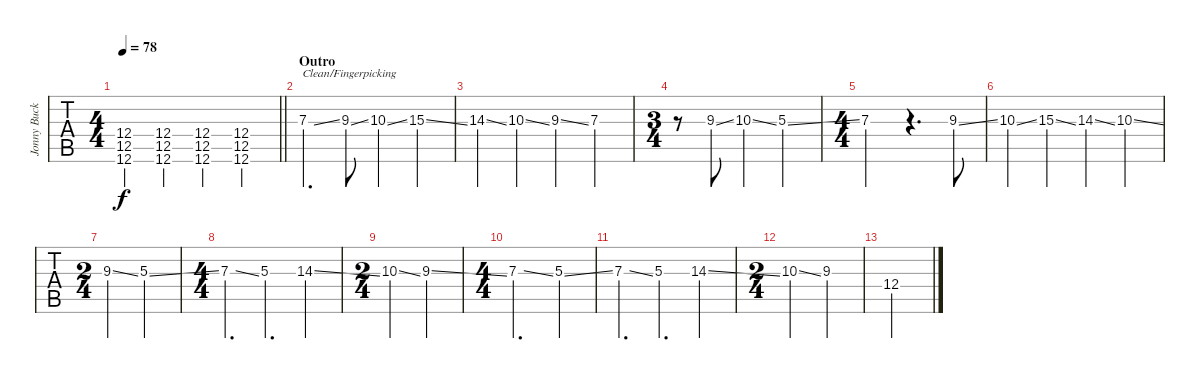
\track ("Jonny Buckland/Solo Guitar" "Jonny Buck") {instrument overdrivenguitar}
\staff {tabs}
\tuning (Eb4 Bb3 Gb3 Db3 Ab2 Db2) {hide}
\ts (4 4)
\tempo 78
\clef g2
\barLineRight lightlight
\ks c#minor
(12.4 12.5 12.6).4{dy f} (12.4 12.5 12.6).4 (12.4 12.5 12.6).4 (12.4 12.5 12.6).4 |
\section ("" "Outro")
7.3{ss}.4{d txt "Clean/Fingerpicking" volume 10 instrument electricguitarjazz} 9.3{ss}.8 10.3{ss}.4 15.3{ss}.4 |
14.3{ss}.4 10.3{ss}.4 9.3{ss}.4 7.3.4 |
\ts (3 4)
r.8 9.3{ss}.8 10.3{ss}.4 5.3{ss}.4 |
\ts (4 4)
7.3.2 r.4{d} 9.3{ss}.8 |
10.3{ss}.4 15.3{ss}.4 14.3{ss}.4 10.3{ss}.4 |
\ts (2 4)
9.3{ss}.4 5.3{ss}.4 |
\ts (4 4)
7.3{ss}.4{d} 5.3.4{d} 14.3{ss}.4 |
\ts (2 4)
10.3{ss}.4 9.3{ss}.4 |
\ts (4 4)
7.3{ss}.2{d} 5.3{ss}.4 |
7.3{ss}.4{d} 5.3.4{d} 14.3{ss}.4 |
\ts (2 4)
10.3{ss}.4 9.3.4 |
12.4.2
